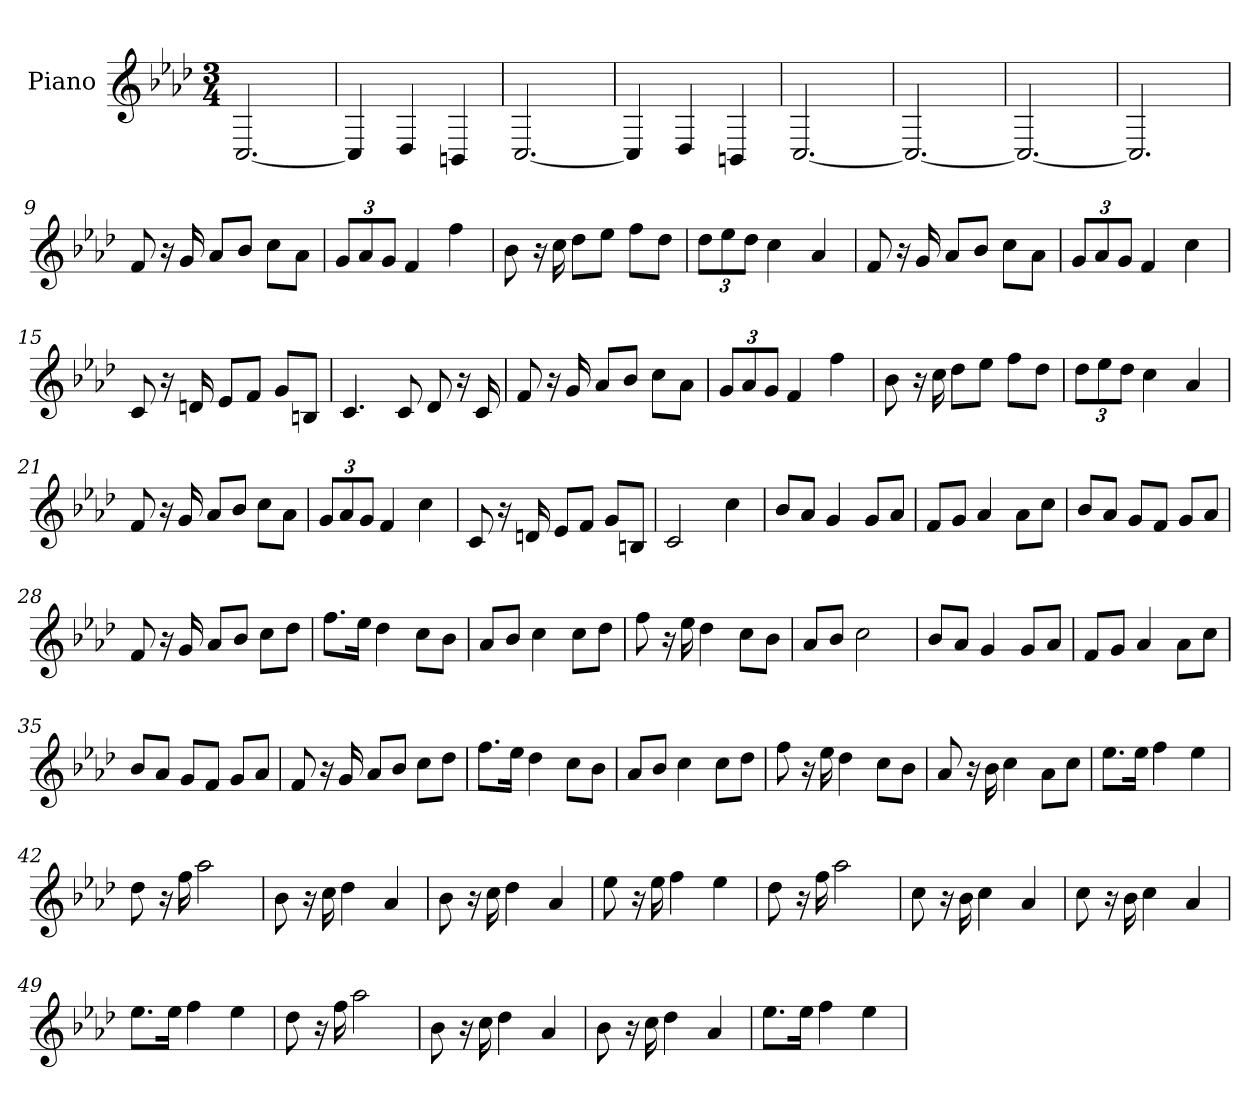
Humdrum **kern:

**kern
*part1
*staff1
*I"Piano
*I'Pno
*clefG2
*k[b-e-a-d-]
*f:
*M3/4
*MM182
=1
[2.C
=2
4C]
4D-
4BBn
=3
[2.C
=4
4C]
4D-
4BBn
=5
[2.C
=6
2.C_
=7
2.C_
=8
2.C]
=9
8f
16r
16g
8a-/L
8b-/J
8cc\L
8a-\J
=10
12g/L
12a-/
12g/J
4f
4ff
=11
8b-
16r
16cc
8dd-\L
8ee-\J
8ff\L
8dd-\J
=12
12dd-\L
12ee-\
12dd-\J
4cc
4a-
=13
8f
16r
16g
8a-/L
8b-/J
8cc\L
8a-\J
=14
12g/L
12a-/
12g/J
4f
4cc
=15
8c
16r
16dn
8e-/L
8f/J
8g/L
8Bn/J
=16
4.c
8c
8d-
16r
16c
=17
8f
16r
16g
8a-/L
8b-/J
8cc\L
8a-\J
=18
12g/L
12a-/
12g/J
4f
4ff
=19
8b-
16r
16cc
8dd-\L
8ee-\J
8ff\L
8dd-\J
=20
12dd-\L
12ee-\
12dd-\J
4cc
4a-
=21
8f
16r
16g
8a-/L
8b-/J
8cc\L
8a-\J
=22
12g/L
12a-/
12g/J
4f
4cc
=23
8c
16r
16dn
8e-/L
8f/J
8g/L
8Bn/J
=24
2c
4cc
=25
8b-/L
8a-/J
4g
8g/L
8a-/J
=26
8f/L
8g/J
4a-
8a-\L
8cc\J
=27
8b-/L
8a-/J
8g/L
8f/J
8g/L
8a-/J
=28
8f
16r
16g
8a-/L
8b-/J
8cc\L
8dd-\J
=29
8.ff\L
16ee-\Jk
4dd-
8cc\L
8b-\J
=30
8a-/L
8b-/J
4cc
8cc\L
8dd-\J
=31
8ff
16r
16ee-
4dd-
8cc\L
8b-\J
=32
8a-/L
8b-/J
2cc
=33
8b-/L
8a-/J
4g
8g/L
8a-/J
=34
8f/L
8g/J
4a-
8a-\L
8cc\J
=35
8b-/L
8a-/J
8g/L
8f/J
8g/L
8a-/J
=36
8f
16r
16g
8a-/L
8b-/J
8cc\L
8dd-\J
=37
8.ff\L
16ee-\Jk
4dd-
8cc\L
8b-\J
=38
8a-/L
8b-/J
4cc
8cc\L
8dd-\J
=39
8ff
16r
16ee-
4dd-
8cc\L
8b-\J
=40
8a-
16r
16b-
4cc
8a-\L
8cc\J
=41
8.ee-\L
16ee-\Jk
4ff
4ee-
=42
8dd-
16r
16ff
2aa-
=43
8b-
16r
16cc
4dd-
4a-
=44
8b-
16r
16cc
4dd-
4a-
=45
8ee-
16r
16ee-
4ff
4ee-
=46
8dd-
16r
16ff
2aa-
=47
8cc
16r
16b-
4cc
4a-
=48
8cc
16r
16b-
4cc
4a-
=49
8.ee-\L
16ee-\Jk
4ff
4ee-
=50
8dd-
16r
16ff
2aa-
=51
8b-
16r
16cc
4dd-
4a-
=52
8b-
16r
16cc
4dd-
4a-
=53
8.ee-\L
16ee-\Jk
4ff
4ee-
=
*-
